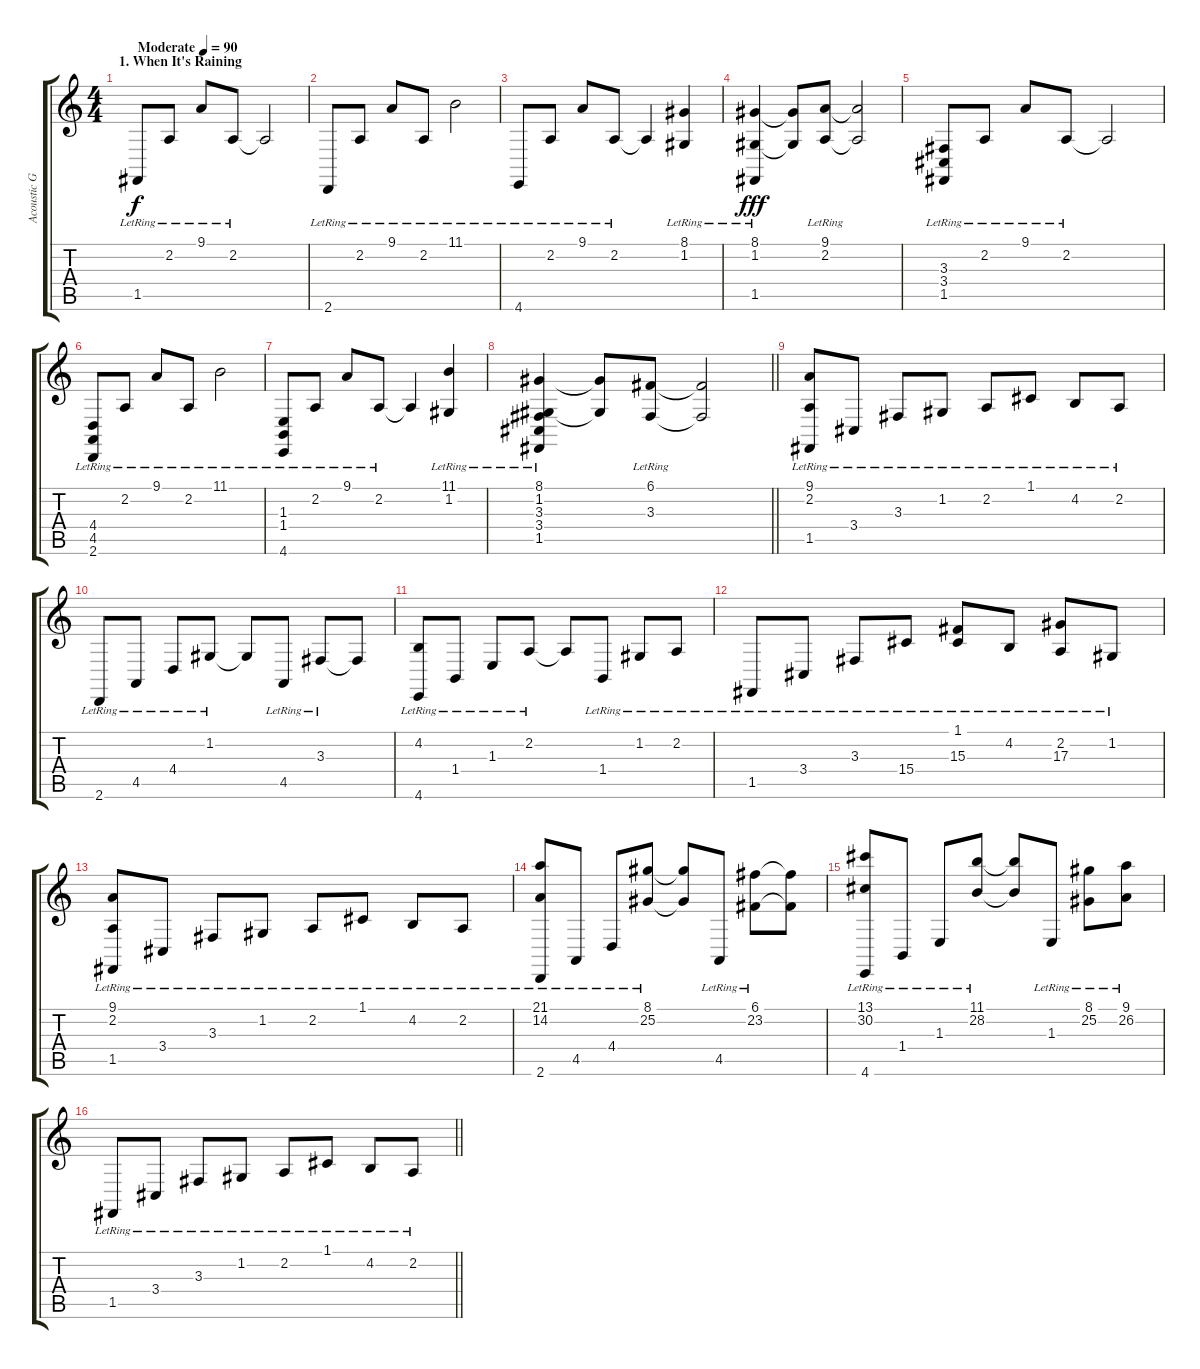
\track ("Acoustic Grand Piano" "Acoustic G") {instrument acousticgrandpiano}
\staff {score tabs}
\tuning (C4 G3 Eb3 Bb2 F2 C2) {hide}
\ts (4 4)
\section ("" "1. When It's Raining")
\tempo (90 "Moderate")
\clef g2
\ks c
1.5{lr}.8{dy f instrument acousticgrandpiano} 2.2{lr}.8 9.1{lr}.8 2.2{lr}.8 2.2{t}.2 |
2.6{lr}.8 2.2{lr}.8 9.1{lr}.8 2.2{lr}.8 11.1{lr}.2 |
4.6{lr}.8 2.2{lr}.8 9.1{lr}.8 2.2{lr}.8 2.2{t}.4 (8.1{lr} 1.2{lr}).4 |
(8.1{lr} 1.2{lr} 1.5{lr}).4{dy fff} (8.1{t} 1.2{t}).8 (9.1{lr} 2.2{lr}).8 (9.1{t} 2.2{t}).2 |
(3.3{lr} 3.4{lr} 1.5{lr}).8 2.2{lr}.8 9.1{lr}.8 2.2{lr}.8 2.2{t}.2 |
(4.4{lr} 4.5{lr} 2.6{lr}).8 2.2{lr}.8 9.1{lr}.8 2.2{lr}.8 11.1{lr}.2 |
(1.3{lr} 1.4{lr} 4.6{lr}).8 2.2{lr}.8 9.1{lr}.8 2.2{lr}.8 2.2{t}.4 (11.1{lr} 1.2{lr}).4 |
\barLineRight lightlight
(8.1{lr} 1.2{lr} 3.3{lr} 3.4{lr} 1.5{lr}).4 (8.1{t} 1.2{t}).8 (6.1{lr} 3.3{lr}).8 (6.1{t} 3.3{t}).2 |
(9.1{lr} 2.2{lr} 1.5{lr}).8 3.4{lr}.8 3.3{lr}.8 1.2{lr}.8 2.2{lr}.8 1.1{lr}.8 4.2{lr}.8 2.2{lr}.8 |
2.6{lr}.8 4.5{lr}.8 4.4{lr}.8 1.2{lr}.8 1.2{t}.8 4.5{lr}.8 3.3{lr}.8 3.3{t}.8 |
(4.2{lr} 4.6{lr}).8 1.4{lr}.8 1.3{lr}.8 2.2{lr}.8 2.2{t}.8 1.4{lr}.8 1.2{lr}.8 2.2{lr}.8 |
1.5{lr}.8 3.4{lr}.8 3.3{lr}.8 15.4{lr}.8 (1.1{lr} 15.3{lr}).8 4.2{lr}.8 (2.2{lr} 17.3{lr}).8 1.2{lr}.8 |
(9.1{lr} 2.2{lr} 1.5{lr}).8 3.4{lr}.8 3.3{lr}.8 1.2{lr}.8 2.2{lr}.8 1.1{lr}.8 4.2{lr}.8 2.2{lr}.8 |
(21.1{lr} 14.2{lr} 2.6{lr}).8 4.5{lr}.8 4.4{lr}.8 (8.1{lr} 25.2{lr}).8 (8.1{t} 25.2{t}).8 4.5{lr}.8 (6.1{lr} 23.2{lr}).8 (6.1{t} 23.2{t}).8 |
(13.1{lr} 30.2{lr} 4.6{lr}).8 1.4{lr}.8 1.3{lr}.8 (11.1{lr} 28.2{lr}).8 (11.1{t} 28.2{t}).8 1.3{lr}.8 (8.1{lr} 25.2{lr}).8 (9.1{lr} 26.2{lr}).8 |
\barLineRight lightlight
1.5{lr}.8 3.4{lr}.8 3.3{lr}.8 1.2{lr}.8 2.2{lr}.8 1.1{lr}.8 4.2{lr}.8 2.2{lr}.8
